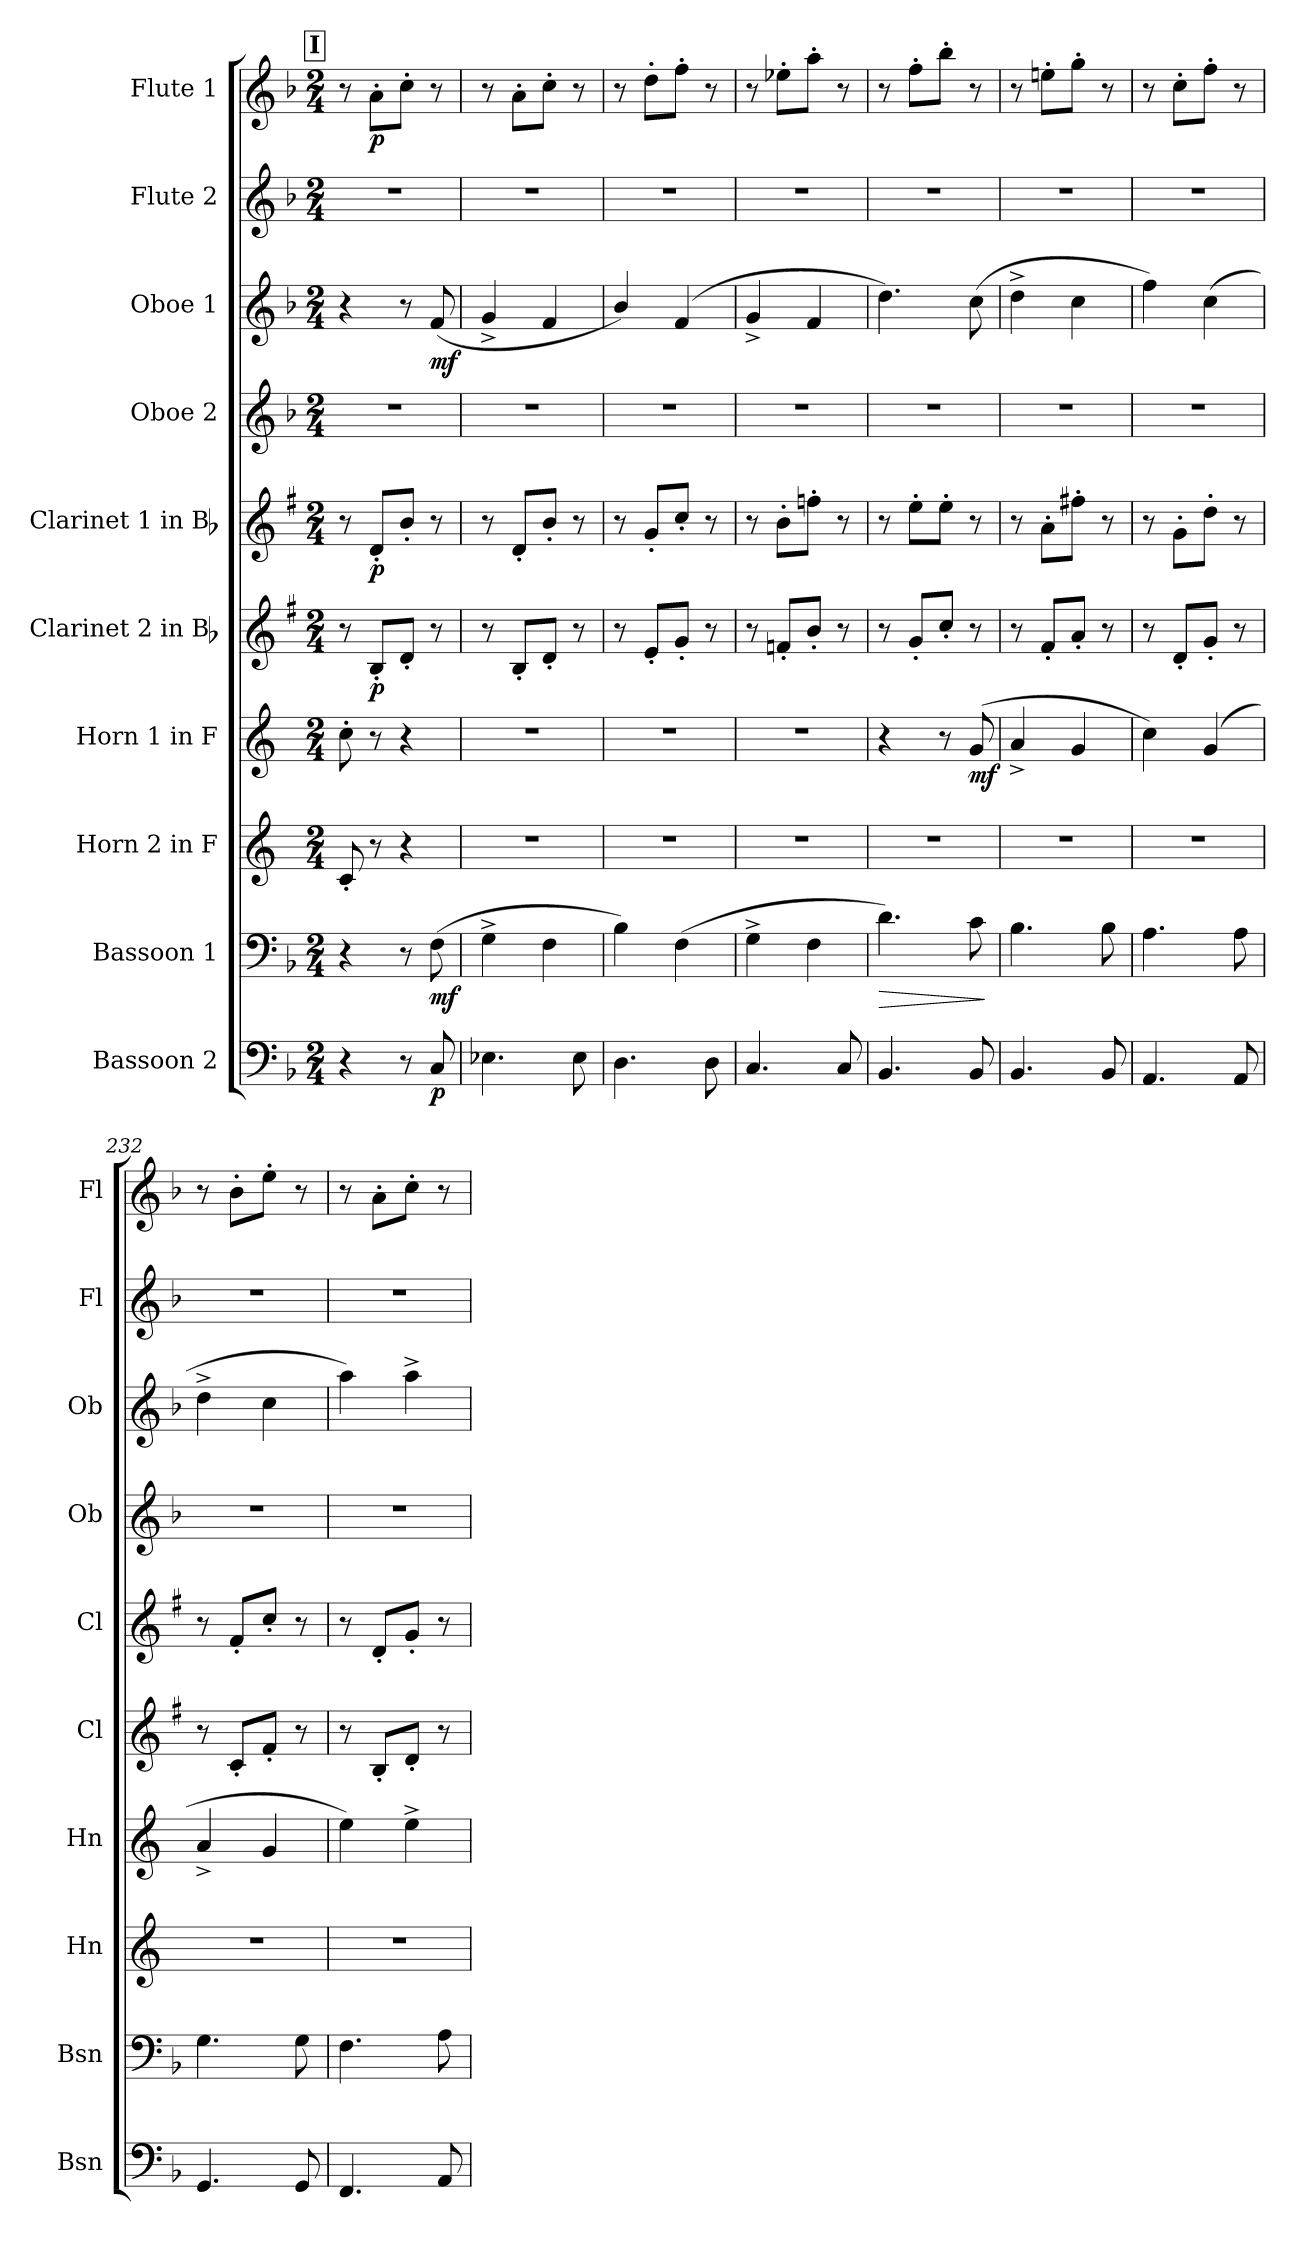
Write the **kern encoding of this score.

**kern	**dynam	**kern	**dynam	**kern	**kern	**dynam	**kern	**dynam	**kern	**dynam	**kern	**kern	**dynam	**kern	**kern	**dynam
*part10	*part10	*part9	*part9	*part8	*part7	*part7	*part6	*part6	*part5	*part5	*part4	*part3	*part3	*part2	*part1	*part1
*staff10	*staff10	*staff9	*staff9	*staff8	*staff7	*staff7	*staff6	*staff6	*staff5	*staff5	*staff4	*staff3	*staff3	*staff2	*staff1	*staff1
*I"Bassoon 2	*	*I"Bassoon 1	*	*I"Horn 2 in F	*I"Horn 1 in F	*	*I"Clarinet 2 in Bb	*	*I"Clarinet 1 in Bb	*	*I"Oboe 2	*I"Oboe 1	*	*I"Flute 2	*I"Flute 1	*
*I'Bsn	*	*I'Bsn	*	*I'Hn	*I'Hn	*	*I'Cl	*	*I'Cl	*	*I'Ob	*I'Ob	*	*I'Fl	*I'Fl	*
*clefF4	*	*clefF4	*	*clefG2	*clefG2	*	*clefG2	*	*clefG2	*	*clefG2	*clefG2	*	*clefG2	*clefG2	*
*	*	*	*	*ITrd4c7	*ITrd4c7	*	*ITrd1c2	*	*ITrd1c2	*	*	*	*	*	*	*
*k[b-]	*	*k[b-]	*	*k[b-]	*k[b-]	*	*k[b-]	*	*k[b-]	*	*k[b-]	*k[b-]	*	*k[b-]	*k[b-]	*
*M2/4	*	*M2/4	*	*M2/4	*M2/4	*	*M2/4	*	*M2/4	*	*M2/4	*M2/4	*	*M2/4	*M2/4	*
!!LO:REH:place=s1:a:B:cj:fs=14:t=I
=225	=225	=225	=225	=225	=225	=225	=225	=225	=225	=225	=225	=225	=225	=225	=225	=225
4r	.	4r	.	8F'/	8f'\	.	8r	.	8r	.	2r	4r	.	2r	8r	.
!	!	!	!	!	!	!	!	!LO:DY:b	!	!LO:DY:b	!	!	!	!	!	!LO:DY:b
.	.	.	.	8r	8r	.	8A'/L	p	8c'/L	p	.	.	.	.	8a'\L	p
8r	.	8r	.	4r	4r	.	8c'/J	.	8a'/J	.	.	8r	.	.	8cc'\J	.
!	!LO:DY:b	!	!LO:DY:b	!	!	!	!	!	!	!	!	!	!LO:DY:b	!	!	!
8C/	p	(>8F\	mf	.	.	.	8r	.	8r	.	.	(<8f/	mf	.	8r	.
=226	=226	=226	=226	=226	=226	=226	=226	=226	=226	=226	=226	=226	=226	=226	=226	=226
4.E-X\	.	4G^\	.	2r	2r	.	8r	.	8r	.	2r	4g^/	.	2r	8r	.
.	.	.	.	.	.	.	8A'/L	.	8c'/L	.	.	.	.	.	8a'\L	.
.	.	4F\	.	.	.	.	8c'/J	.	8a'/J	.	.	4f/	.	.	8cc'\J	.
8E-\	.	.	.	.	.	.	8r	.	8r	.	.	.	.	.	8r	.
=227	=227	=227	=227	=227	=227	=227	=227	=227	=227	=227	=227	=227	=227	=227	=227	=227
4.D\	.	4B-\)	.	2r	2r	.	8r	.	8r	.	2r	4b-/)	.	2r	8r	.
.	.	.	.	.	.	.	8d'/L	.	8f'/L	.	.	.	.	.	8dd'\L	.
.	.	(>4F\	.	.	.	.	8f'/J	.	8b-'/J	.	.	(<4f/	.	.	8ff'\J	.
8D\	.	.	.	.	.	.	8r	.	8r	.	.	.	.	.	8r	.
=228	=228	=228	=228	=228	=228	=228	=228	=228	=228	=228	=228	=228	=228	=228	=228	=228
4.C/	.	4G^\	.	2r	2r	.	8r	.	8r	.	2r	4g^/	.	2r	8r	.
.	.	.	.	.	.	.	8e-X'/L	.	8a'\L	.	.	.	.	.	8ee-X'\L	.
.	.	4F\	.	.	.	.	8a'/J	.	8ee-X'\J	.	.	4f/	.	.	8aa'\J	.
8C/	.	.	.	.	.	.	8r	.	8r	.	.	.	.	.	8r	.
=229	=229	=229	=229	=229	=229	=229	=229	=229	=229	=229	=229	=229	=229	=229	=229	=229
!	!	!	!LO:HP:b	!	!	!	!	!	!	!	!	!	!	!	!	!
4.BB-/	.	4.d\)	>	2r	4r	.	8r	.	8r	.	2r	4.dd\)	.	2r	8r	.
.	.	.	.	.	.	.	8f'/L	.	8dd'\L	.	.	.	.	.	8ff'\L	.
.	.	.	.	.	8r	.	8b-'/J	.	8dd'\J	.	.	.	.	.	8bb-'\J	.
!	!	!	!	!	!	!LO:DY:b	!	!	!	!	!	!	!	!	!	!
8BB-/	.	8c\	.	.	(<8c/	mf	8r	.	8r	.	.	(>8cc\	.	.	8r	.
.	.	.	]	.	.	.	.	.	.	.	.	.	.	.	.	.
=230	=230	=230	=230	=230	=230	=230	=230	=230	=230	=230	=230	=230	=230	=230	=230	=230
4.BB-/	.	4.B-\	.	2r	4d^/	.	8r	.	8r	.	2r	4dd^\	.	2r	8r	.
.	.	.	.	.	.	.	8e'/L	.	8g'\L	.	.	.	.	.	8een'\L	.
.	.	.	.	.	4c/	.	8g'/J	.	8een'\J	.	.	4cc\	.	.	8gg'\J	.
8BB-/	.	8B-\	.	.	.	.	8r	.	8r	.	.	.	.	.	8r	.
=231	=231	=231	=231	=231	=231	=231	=231	=231	=231	=231	=231	=231	=231	=231	=231	=231
4.AA/	.	4.A\	.	2r	4f\)	.	8r	.	8r	.	2r	4ff\)	.	2r	8r	.
.	.	.	.	.	.	.	8c'/L	.	8f'\L	.	.	.	.	.	8cc'\L	.
.	.	.	.	.	(<4c/	.	8f'/J	.	8cc'\J	.	.	(>4cc\	.	.	8ff'\J	.
8AA/	.	8A\	.	.	.	.	8r	.	8r	.	.	.	.	.	8r	.
=232	=232	=232	=232	=232	=232	=232	=232	=232	=232	=232	=232	=232	=232	=232	=232	=232
4.GG/	.	4.G\	.	2r	4d^/	.	8r	.	8r	.	2r	4dd^\	.	2r	8r	.
.	.	.	.	.	.	.	8B-'/L	.	8e'/L	.	.	.	.	.	8b-'\L	.
.	.	.	.	.	4c/	.	8e'/J	.	8b-'/J	.	.	4cc\	.	.	8ee'\J	.
8GG/	.	8G\	.	.	.	.	8r	.	8r	.	.	.	.	.	8r	.
=233	=233	=233	=233	=233	=233	=233	=233	=233	=233	=233	=233	=233	=233	=233	=233	=233
4.FF/	.	4.F\	.	2r	4a\)	.	8r	.	8r	.	2r	4aa\)	.	2r	8r	.
.	.	.	.	.	.	.	8A'/L	.	8c'/L	.	.	.	.	.	8a'\L	.
.	.	.	.	.	4a^\	.	8c'/J	.	8f'/J	.	.	4aa^\	.	.	8cc'\J	.
8AA/	.	8A\	.	.	.	.	8r	.	8r	.	.	.	.	.	8r	.
=	=	=	=	=	=	=	=	=	=	=	=	=	=	=	=	=
*-	*-	*-	*-	*-	*-	*-	*-	*-	*-	*-	*-	*-	*-	*-	*-	*-
